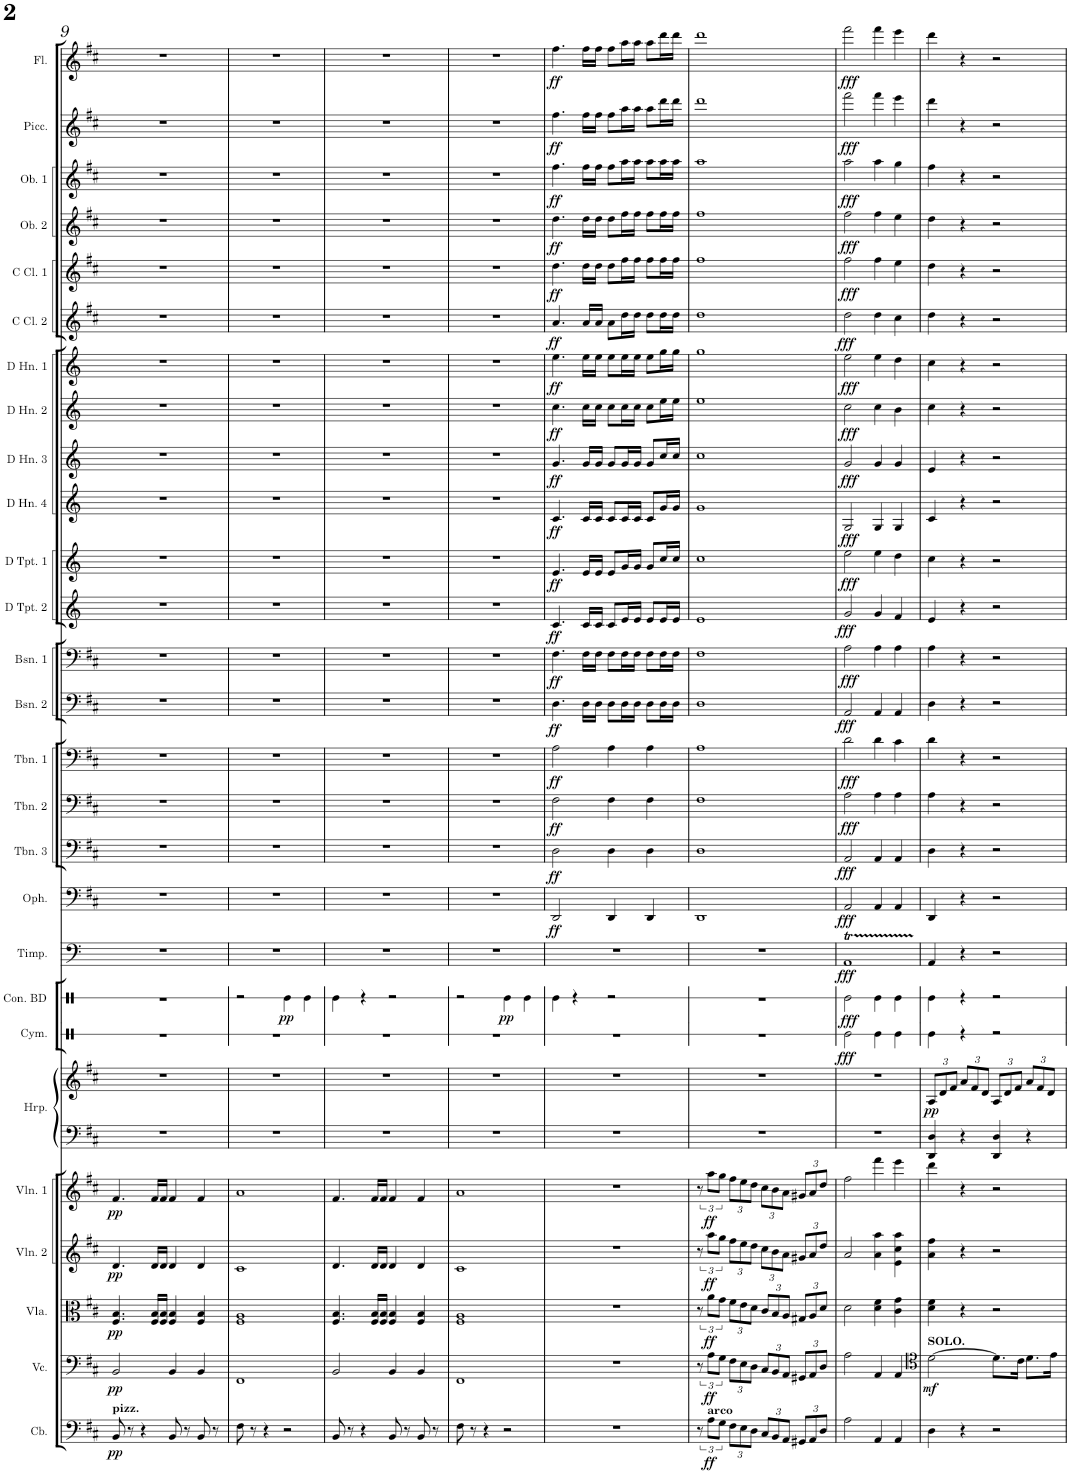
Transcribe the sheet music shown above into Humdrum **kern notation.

**kern	**dynam	**kern	**dynam	**kern	**dynam	**kern	**dynam	**kern	**dynam	**kern	**kern	**dynam	**kern	**dynam	**kern	**dynam	**kern	**dynam	**kern	**dynam	**kern	**dynam	**kern	**dynam	**kern	**dynam	**kern	**dynam	**kern	**dynam	**kern	**dynam	**kern	**dynam	**kern	**dynam	**kern	**dynam	**kern	**dynam	**kern	**dynam	**kern	**dynam	**kern	**dynam	**kern	**dynam	**kern	**dynam
*part25	*part25	*part24	*part24	*part23	*part23	*part22	*part22	*part21	*part21	*part20	*part20	*part20	*part19	*part19	*part18	*part18	*part17	*part17	*part16	*part16	*part15	*part15	*part14	*part14	*part13	*part13	*part12	*part12	*part11	*part11	*part10	*part10	*part9	*part9	*part8	*part8	*part7	*part7	*part6	*part6	*part5	*part5	*part4	*part4	*part3	*part3	*part2	*part2	*part1	*part1
*staff26	*staff26	*staff25	*staff25	*staff24	*staff24	*staff23	*staff23	*staff22	*staff22	*staff21	*staff20	*staff20/21	*staff19	*staff19	*staff18	*staff18	*staff17	*staff17	*staff16	*staff16	*staff15	*staff15	*staff14	*staff14	*staff13	*staff13	*staff12	*staff12	*staff11	*staff11	*staff10	*staff10	*staff9	*staff9	*staff8	*staff8	*staff7	*staff7	*staff6	*staff6	*staff5	*staff5	*staff4	*staff4	*staff3	*staff3	*staff2	*staff2	*staff1	*staff1
*I"Contrabass	*	*I"Violoncello	*	*I"Viola	*	*I"Violin 2	*	*I"Violin 1	*	*I"Harp	*	*	*I"Timpani	*	*I"Ophicleide	*	*I"Trombone 3	*	*I"Trombone 2	*	*I"Trombone 1	*	*I"Bassoon 2	*	*I"Bassoon 1	*	*I"D Trumpet 2	*	*I"D Trumpet 1	*	*I"Horn in D 4	*	*I"Horn in D 3	*	*I"Horn in D 2	*	*I"Horn in D 1	*	*I"C Clarinet 2	*	*I"C Clarinet 1	*	*I"Oboe 2	*	*I"Oboe 1	*	*I"Piccolo	*	*I"Flute	*
*I'Cb.	*	*I'Vc.	*	*I'Vla.	*	*I'Vln. 2	*	*I'Vln. 1	*	*I'Hrp.	*	*	*I'Timp.	*	*I'Oph.	*	*I'Tbn. 3	*	*I'Tbn. 2	*	*I'Tbn. 1	*	*I'Bsn. 2	*	*I'Bsn. 1	*	*I'D Tpt. 2	*	*I'D Tpt. 1	*	*	*	*	*	*	*	*	*	*I'C Cl. 2	*	*I'C Cl. 1	*	*I'Ob. 2	*	*I'Ob. 1	*	*I'Picc.	*	*I'Fl.	*
!!LO:PB:g=z
*clefF4	*	*clefF4	*	*clefC3	*	*clefG2	*	*clefG2	*	*clefF4	*clefG2	*	*clefF4	*	*clefF4	*	*clefF4	*	*clefF4	*	*clefF4	*	*clefF4	*	*clefF4	*	*clefG2	*	*clefG2	*	*clefG2	*	*clefG2	*	*clefG2	*	*clefG2	*	*clefG2	*	*clefG2	*	*clefG2	*	*clefG2	*	*clefG2	*	*clefG2	*
*Trd7c12	*	*	*	*	*	*	*	*	*	*	*	*	*	*	*Trd1c2	*	*	*	*	*	*	*	*	*	*	*	*Trd-1c-2	*	*Trd-1c-2	*	*Trd6c10	*	*Trd6c10	*	*Trd6c10	*	*Trd6c10	*	*Trd1c2	*	*Trd1c2	*	*	*	*	*	*Trd-7c-12	*	*	*
*k[f#c#]	*	*k[f#c#]	*	*k[f#c#]	*	*k[f#c#]	*	*k[f#c#]	*	*k[f#c#]	*k[f#c#]	*	*k[]	*	*k[f#c#]	*	*k[f#c#]	*	*k[f#c#]	*	*k[f#c#]	*	*k[f#c#]	*	*k[f#c#]	*	*k[]	*	*k[]	*	*k[]	*	*k[]	*	*k[]	*	*k[]	*	*k[f#c#]	*	*k[f#c#]	*	*k[f#c#]	*	*k[f#c#]	*	*k[f#c#]	*	*k[f#c#]	*
*M4/4	*	*M4/4	*	*M4/4	*	*M4/4	*	*M4/4	*	*M4/4	*M4/4	*	*M4/4	*	*M4/4	*	*M4/4	*	*M4/4	*	*M4/4	*	*M4/4	*	*M4/4	*	*M4/4	*	*M4/4	*	*M4/4	*	*M4/4	*	*M4/4	*	*M4/4	*	*M4/4	*	*M4/4	*	*M4/4	*	*M4/4	*	*M4/4	*	*M4/4	*
*met(c)	*	*met(c)	*	*met(c)	*	*met(c)	*	*met(c)	*	*met(c)	*met(c)	*	*met(c)	*	*met(c)	*	*met(c)	*	*met(c)	*	*met(c)	*	*met(c)	*	*met(c)	*	*met(c)	*	*met(c)	*	*met(c)	*	*met(c)	*	*met(c)	*	*met(c)	*	*met(c)	*	*met(c)	*	*met(c)	*	*met(c)	*	*met(c)	*	*met(c)	*
=9	=9	=9	=9	=9	=9	=9	=9	=9	=9	=9	=9	=9	=9	=9	=9	=9	=9	=9	=9	=9	=9	=9	=9	=9	=9	=9	=9	=9	=9	=9	=9	=9	=9	=9	=9	=9	=9	=9	=9	=9	=9	=9	=9	=9	=9	=9	=9	=9	=9	=9
!LO:TX:a:B:t=pizz.	!	!	!	!	!	!	!	!	!	!	!	!	!	!	!	!	!	!	!	!	!	!	!	!	!	!	!	!	!	!	!	!	!	!	!	!	!	!	!	!	!	!	!	!	!	!	!	!	!	!
!	!LO:DY:b	!	!LO:DY:b	!	!LO:DY:b	!	!LO:DY:b	!	!LO:DY:b	!	!	!	!	!	!	!	!	!	!	!	!	!	!	!	!	!	!	!	!	!	!	!	!	!	!	!	!	!	!	!	!	!	!	!	!	!	!	!	!	!
8BB/	pp	2BB/	pp	4.F#/ 4.B/	pp	4.d/	pp	4.f#/	pp	1r	1r	.	1r	.	1r	.	1r	.	1r	.	1r	.	1r	.	1r	.	1r	.	1r	.	1r	.	1r	.	1r	.	1r	.	1r	.	1r	.	1r	.	1r	.	1r	.	1r	.
8r	.	.	.	.	.	.	.	.	.	.	.	.	.	.	.	.	.	.	.	.	.	.	.	.	.	.	.	.	.	.	.	.	.	.	.	.	.	.	.	.	.	.	.	.	.	.	.	.	.	.
4r	.	.	.	.	.	.	.	.	.	.	.	.	.	.	.	.	.	.	.	.	.	.	.	.	.	.	.	.	.	.	.	.	.	.	.	.	.	.	.	.	.	.	.	.	.	.	.	.	.	.
.	.	.	.	16F#/ 16B/LL	.	16d/LL	.	16f#/LL	.	.	.	.	.	.	.	.	.	.	.	.	.	.	.	.	.	.	.	.	.	.	.	.	.	.	.	.	.	.	.	.	.	.	.	.	.	.	.	.	.	.
.	.	.	.	16F#/ 16B/JJ	.	16d/JJ	.	16f#/JJ	.	.	.	.	.	.	.	.	.	.	.	.	.	.	.	.	.	.	.	.	.	.	.	.	.	.	.	.	.	.	.	.	.	.	.	.	.	.	.	.	.	.
8BB/	.	4BB/	.	4F#/ 4B/	.	4d/	.	4f#/	.	.	.	.	.	.	.	.	.	.	.	.	.	.	.	.	.	.	.	.	.	.	.	.	.	.	.	.	.	.	.	.	.	.	.	.	.	.	.	.	.	.
8r	.	.	.	.	.	.	.	.	.	.	.	.	.	.	.	.	.	.	.	.	.	.	.	.	.	.	.	.	.	.	.	.	.	.	.	.	.	.	.	.	.	.	.	.	.	.	.	.	.	.
8BB/	.	4BB/	.	4F#/ 4B/	.	4d/	.	4f#/	.	.	.	.	.	.	.	.	.	.	.	.	.	.	.	.	.	.	.	.	.	.	.	.	.	.	.	.	.	.	.	.	.	.	.	.	.	.	.	.	.	.
8r	.	.	.	.	.	.	.	.	.	.	.	.	.	.	.	.	.	.	.	.	.	.	.	.	.	.	.	.	.	.	.	.	.	.	.	.	.	.	.	.	.	.	.	.	.	.	.	.	.	.
=10	=10	=10	=10	=10	=10	=10	=10	=10	=10	=10	=10	=10	=10	=10	=10	=10	=10	=10	=10	=10	=10	=10	=10	=10	=10	=10	=10	=10	=10	=10	=10	=10	=10	=10	=10	=10	=10	=10	=10	=10	=10	=10	=10	=10	=10	=10	=10	=10	=10	=10
8F#\	.	1FF#	.	1F# 1A	.	1c#	.	1a	.	1r	1r	.	1r	.	1r	.	1r	.	1r	.	1r	.	1r	.	1r	.	1r	.	1r	.	1r	.	1r	.	1r	.	1r	.	1r	.	1r	.	1r	.	1r	.	1r	.	1r	.
8r	.	.	.	.	.	.	.	.	.	.	.	.	.	.	.	.	.	.	.	.	.	.	.	.	.	.	.	.	.	.	.	.	.	.	.	.	.	.	.	.	.	.	.	.	.	.	.	.	.	.
4r	.	.	.	.	.	.	.	.	.	.	.	.	.	.	.	.	.	.	.	.	.	.	.	.	.	.	.	.	.	.	.	.	.	.	.	.	.	.	.	.	.	.	.	.	.	.	.	.	.	.
2r	.	.	.	.	.	.	.	.	.	.	.	.	.	.	.	.	.	.	.	.	.	.	.	.	.	.	.	.	.	.	.	.	.	.	.	.	.	.	.	.	.	.	.	.	.	.	.	.	.	.
=11	=11	=11	=11	=11	=11	=11	=11	=11	=11	=11	=11	=11	=11	=11	=11	=11	=11	=11	=11	=11	=11	=11	=11	=11	=11	=11	=11	=11	=11	=11	=11	=11	=11	=11	=11	=11	=11	=11	=11	=11	=11	=11	=11	=11	=11	=11	=11	=11	=11	=11
8BB/	.	2BB/	.	4.F#/ 4.B/	.	4.d/	.	4.f#/	.	1r	1r	.	1r	.	1r	.	1r	.	1r	.	1r	.	1r	.	1r	.	1r	.	1r	.	1r	.	1r	.	1r	.	1r	.	1r	.	1r	.	1r	.	1r	.	1r	.	1r	.
8r	.	.	.	.	.	.	.	.	.	.	.	.	.	.	.	.	.	.	.	.	.	.	.	.	.	.	.	.	.	.	.	.	.	.	.	.	.	.	.	.	.	.	.	.	.	.	.	.	.	.
4r	.	.	.	.	.	.	.	.	.	.	.	.	.	.	.	.	.	.	.	.	.	.	.	.	.	.	.	.	.	.	.	.	.	.	.	.	.	.	.	.	.	.	.	.	.	.	.	.	.	.
.	.	.	.	16F#/ 16B/LL	.	16d/LL	.	16f#/LL	.	.	.	.	.	.	.	.	.	.	.	.	.	.	.	.	.	.	.	.	.	.	.	.	.	.	.	.	.	.	.	.	.	.	.	.	.	.	.	.	.	.
.	.	.	.	16F#/ 16B/JJ	.	16d/JJ	.	16f#/JJ	.	.	.	.	.	.	.	.	.	.	.	.	.	.	.	.	.	.	.	.	.	.	.	.	.	.	.	.	.	.	.	.	.	.	.	.	.	.	.	.	.	.
8BB/	.	4BB/	.	4F#/ 4B/	.	4d/	.	4f#/	.	.	.	.	.	.	.	.	.	.	.	.	.	.	.	.	.	.	.	.	.	.	.	.	.	.	.	.	.	.	.	.	.	.	.	.	.	.	.	.	.	.
8r	.	.	.	.	.	.	.	.	.	.	.	.	.	.	.	.	.	.	.	.	.	.	.	.	.	.	.	.	.	.	.	.	.	.	.	.	.	.	.	.	.	.	.	.	.	.	.	.	.	.
8BB/	.	4BB/	.	4F#/ 4B/	.	4d/	.	4f#/	.	.	.	.	.	.	.	.	.	.	.	.	.	.	.	.	.	.	.	.	.	.	.	.	.	.	.	.	.	.	.	.	.	.	.	.	.	.	.	.	.	.
8r	.	.	.	.	.	.	.	.	.	.	.	.	.	.	.	.	.	.	.	.	.	.	.	.	.	.	.	.	.	.	.	.	.	.	.	.	.	.	.	.	.	.	.	.	.	.	.	.	.	.
=12	=12	=12	=12	=12	=12	=12	=12	=12	=12	=12	=12	=12	=12	=12	=12	=12	=12	=12	=12	=12	=12	=12	=12	=12	=12	=12	=12	=12	=12	=12	=12	=12	=12	=12	=12	=12	=12	=12	=12	=12	=12	=12	=12	=12	=12	=12	=12	=12	=12	=12
8F#\	.	1FF#	.	1F# 1A	.	1c#	.	1a	.	1r	1r	.	1r	.	1r	.	1r	.	1r	.	1r	.	1r	.	1r	.	1r	.	1r	.	1r	.	1r	.	1r	.	1r	.	1r	.	1r	.	1r	.	1r	.	1r	.	1r	.
8r	.	.	.	.	.	.	.	.	.	.	.	.	.	.	.	.	.	.	.	.	.	.	.	.	.	.	.	.	.	.	.	.	.	.	.	.	.	.	.	.	.	.	.	.	.	.	.	.	.	.
4r	.	.	.	.	.	.	.	.	.	.	.	.	.	.	.	.	.	.	.	.	.	.	.	.	.	.	.	.	.	.	.	.	.	.	.	.	.	.	.	.	.	.	.	.	.	.	.	.	.	.
2r	.	.	.	.	.	.	.	.	.	.	.	.	.	.	.	.	.	.	.	.	.	.	.	.	.	.	.	.	.	.	.	.	.	.	.	.	.	.	.	.	.	.	.	.	.	.	.	.	.	.
=13	=13	=13	=13	=13	=13	=13	=13	=13	=13	=13	=13	=13	=13	=13	=13	=13	=13	=13	=13	=13	=13	=13	=13	=13	=13	=13	=13	=13	=13	=13	=13	=13	=13	=13	=13	=13	=13	=13	=13	=13	=13	=13	=13	=13	=13	=13	=13	=13	=13	=13
!	!	!	!	!	!	!	!	!	!	!	!	!	!	!	!	!LO:DY:b	!	!LO:DY:b	!	!LO:DY:b	!	!LO:DY:b	!	!LO:DY:b	!	!LO:DY:b	!	!LO:DY:b	!	!LO:DY:b	!	!LO:DY:b	!	!LO:DY:b	!	!LO:DY:b	!	!LO:DY:b	!	!LO:DY:b	!	!LO:DY:b	!	!LO:DY:b	!	!LO:DY:b	!	!LO:DY:b	!	!LO:DY:b
1r	.	1r	.	1r	.	1r	.	1r	.	1r	1r	.	1r	.	2DD/	ff	2D\	ff	2F#\	ff	2A\	ff	4.D\	ff	4.F#\	ff	4.c/	ff	4.e/	ff	4.c/	ff	4.g/	ff	4.cc\	ff	4.ee\	ff	4.a/	ff	4.dd\	ff	4.dd\	ff	4.ff#\	ff	4.ff#\	ff	4.ff#\	ff
.	.	.	.	.	.	.	.	.	.	.	.	.	.	.	.	.	.	.	.	.	.	.	16D\LL	.	16F#\LL	.	16c/LL	.	16e/LL	.	16c/LL	.	16g/LL	.	16cc\LL	.	16ee\LL	.	16a/LL	.	16dd\LL	.	16dd\LL	.	16ff#\LL	.	16ff#\LL	.	16ff#\LL	.
.	.	.	.	.	.	.	.	.	.	.	.	.	.	.	.	.	.	.	.	.	.	.	16D\JJ	.	16F#\JJ	.	16c/JJ	.	16e/JJ	.	16c/JJ	.	16g/JJ	.	16cc\JJ	.	16ee\JJ	.	16a/JJ	.	16dd\JJ	.	16dd\JJ	.	16ff#\JJ	.	16ff#\JJ	.	16ff#\JJ	.
.	.	.	.	.	.	.	.	.	.	.	.	.	.	.	4DD/	.	4D\	.	4F#\	.	4A\	.	8D\L	.	8F#\L	.	8c/L	.	8e/L	.	8c/L	.	8g/L	.	8cc\L	.	8ee\L	.	8a\L	.	8dd\L	.	8dd\L	.	8ff#\L	.	8ff#\L	.	8ff#\L	.
.	.	.	.	.	.	.	.	.	.	.	.	.	.	.	.	.	.	.	.	.	.	.	16D\L	.	16F#\L	.	16e/L	.	16g/L	.	16c/L	.	16g/L	.	16cc\L	.	16ee\L	.	16dd\L	.	16ff#\L	.	16ff#\L	.	16aa\L	.	16aa\L	.	16aa\L	.
.	.	.	.	.	.	.	.	.	.	.	.	.	.	.	.	.	.	.	.	.	.	.	16D\JJ	.	16F#\JJ	.	16e/JJ	.	16g/JJ	.	16c/JJ	.	16g/JJ	.	16cc\JJ	.	16ee\JJ	.	16dd\JJ	.	16ff#\JJ	.	16ff#\JJ	.	16aa\JJ	.	16aa\JJ	.	16aa\JJ	.
.	.	.	.	.	.	.	.	.	.	.	.	.	.	.	4DD/	.	4D\	.	4F#\	.	4A\	.	8D\L	.	8F#\L	.	8e/L	.	8g/L	.	8c/L	.	8g/L	.	8cc\L	.	8ee\L	.	8dd\L	.	8ff#\L	.	8ff#\L	.	8aa\L	.	8aa\L	.	8aa\L	.
.	.	.	.	.	.	.	.	.	.	.	.	.	.	.	.	.	.	.	.	.	.	.	16D\L	.	16F#\L	.	16e/L	.	16cc/L	.	16g/L	.	16cc/L	.	16ee\L	.	16gg\L	.	16dd\L	.	16ff#\L	.	16ff#\L	.	16aa\L	.	16ddd\L	.	16ddd\L	.
.	.	.	.	.	.	.	.	.	.	.	.	.	.	.	.	.	.	.	.	.	.	.	16D\JJ	.	16F#\JJ	.	16e/JJ	.	16cc/JJ	.	16g/JJ	.	16cc/JJ	.	16ee\JJ	.	16gg\JJ	.	16dd\JJ	.	16ff#\JJ	.	16ff#\JJ	.	16aa\JJ	.	16ddd\JJ	.	16ddd\JJ	.
=14	=14	=14	=14	=14	=14	=14	=14	=14	=14	=14	=14	=14	=14	=14	=14	=14	=14	=14	=14	=14	=14	=14	=14	=14	=14	=14	=14	=14	=14	=14	=14	=14	=14	=14	=14	=14	=14	=14	=14	=14	=14	=14	=14	=14	=14	=14	=14	=14	=14	=14
12r	.	12r	.	12r	.	12r	.	12r	.	1r	1r	.	1r	.	1DD	.	1D	.	1F#	.	1A	.	1D	.	1F#	.	1e	.	1cc	.	1g	.	1cc	.	1ee	.	1gg	.	1dd	.	1ff#	.	1ff#	.	1aa	.	1ddd	.	1ddd	.
!LO:TX:a:B:t=arco	!	!	!	!	!	!	!	!	!	!	!	!	!	!	!	!	!	!	!	!	!	!	!	!	!	!	!	!	!	!	!	!	!	!	!	!	!	!	!	!	!	!	!	!	!	!	!	!	!	!
!	!LO:DY:b	!	!LO:DY:b	!	!LO:DY:b	!	!LO:DY:b	!	!LO:DY:b	!	!	!	!	!	!	!	!	!	!	!	!	!	!	!	!	!	!	!	!	!	!	!	!	!	!	!	!	!	!	!	!	!	!	!	!	!	!	!	!	!
12A\L	ff	12A\L	ff	12a\L	ff	12aa\L	ff	12aa\L	ff	.	.	.	.	.	.	.	.	.	.	.	.	.	.	.	.	.	.	.	.	.	.	.	.	.	.	.	.	.	.	.	.	.	.	.	.	.	.	.	.	.
12G\J	.	12G\J	.	12g\J	.	12gg\J	.	12gg\J	.	.	.	.	.	.	.	.	.	.	.	.	.	.	.	.	.	.	.	.	.	.	.	.	.	.	.	.	.	.	.	.	.	.	.	.	.	.	.	.	.	.
*Xbrackettup	*	*Xbrackettup	*	*Xbrackettup	*	*Xbrackettup	*	*Xbrackettup	*	*	*	*	*	*	*	*	*	*	*	*	*	*	*	*	*	*	*	*	*	*	*	*	*	*	*	*	*	*	*	*	*	*	*	*	*	*	*	*	*	*
12F#\L	.	12F#\L	.	12f#\L	.	12ff#\L	.	12ff#\L	.	.	.	.	.	.	.	.	.	.	.	.	.	.	.	.	.	.	.	.	.	.	.	.	.	.	.	.	.	.	.	.	.	.	.	.	.	.	.	.	.	.
12E\	.	12E\	.	12e\	.	12ee\	.	12ee\	.	.	.	.	.	.	.	.	.	.	.	.	.	.	.	.	.	.	.	.	.	.	.	.	.	.	.	.	.	.	.	.	.	.	.	.	.	.	.	.	.	.
12D\J	.	12D\J	.	12d\J	.	12dd\J	.	12dd\J	.	.	.	.	.	.	.	.	.	.	.	.	.	.	.	.	.	.	.	.	.	.	.	.	.	.	.	.	.	.	.	.	.	.	.	.	.	.	.	.	.	.
12C#/L	.	12C#/L	.	12c#/L	.	12cc#\L	.	12cc#\L	.	.	.	.	.	.	.	.	.	.	.	.	.	.	.	.	.	.	.	.	.	.	.	.	.	.	.	.	.	.	.	.	.	.	.	.	.	.	.	.	.	.
12BB/	.	12BB/	.	12B/	.	12b\	.	12b\	.	.	.	.	.	.	.	.	.	.	.	.	.	.	.	.	.	.	.	.	.	.	.	.	.	.	.	.	.	.	.	.	.	.	.	.	.	.	.	.	.	.
12AA/J	.	12AA/J	.	12A/J	.	12a\J	.	12a\J	.	.	.	.	.	.	.	.	.	.	.	.	.	.	.	.	.	.	.	.	.	.	.	.	.	.	.	.	.	.	.	.	.	.	.	.	.	.	.	.	.	.
12GG#X/L	.	12GG#X/L	.	12G#X/L	.	12g#X/L	.	12g#X/L	.	.	.	.	.	.	.	.	.	.	.	.	.	.	.	.	.	.	.	.	.	.	.	.	.	.	.	.	.	.	.	.	.	.	.	.	.	.	.	.	.	.
12AA/	.	12AA/	.	12A/	.	12a/	.	12a/	.	.	.	.	.	.	.	.	.	.	.	.	.	.	.	.	.	.	.	.	.	.	.	.	.	.	.	.	.	.	.	.	.	.	.	.	.	.	.	.	.	.
12D/J	.	12D/J	.	12d/J	.	12dd/J	.	12dd/J	.	.	.	.	.	.	.	.	.	.	.	.	.	.	.	.	.	.	.	.	.	.	.	.	.	.	.	.	.	.	.	.	.	.	.	.	.	.	.	.	.	.
=15	=15	=15	=15	=15	=15	=15	=15	=15	=15	=15	=15	=15	=15	=15	=15	=15	=15	=15	=15	=15	=15	=15	=15	=15	=15	=15	=15	=15	=15	=15	=15	=15	=15	=15	=15	=15	=15	=15	=15	=15	=15	=15	=15	=15	=15	=15	=15	=15	=15	=15
!	!	!	!	!	!	!	!	!	!	!	!	!	!	!LO:DY:b	!	!LO:DY:b	!	!LO:DY:b	!	!LO:DY:b	!	!LO:DY:b	!	!LO:DY:b	!	!LO:DY:b	!	!LO:DY:b	!	!LO:DY:b	!	!LO:DY:b	!	!LO:DY:b	!	!LO:DY:b	!	!LO:DY:b	!	!LO:DY:b	!	!LO:DY:b	!	!LO:DY:b	!	!LO:DY:b	!	!LO:DY:b	!	!LO:DY:b
2A\	.	2A\	.	2d\	.	2a/	.	2ff#\	.	1r	1r	.	1AAT	fff	2AA/	fff	2AA/	fff	2A\	fff	2d\	fff	2AA/	fff	2A\	fff	2g/	fff	2ee\	fff	2G/	fff	2g/	fff	2cc\	fff	2ee\	fff	2dd\	fff	2ff#\	fff	2ff#\	fff	2aa\	fff	2fff#\	fff	2fff#\	fff
4AA/	.	4AA/	.	4d\ 4f#\	.	4a\ 4aa\	.	4fff#\	.	.	.	.	.	.	4AA/	.	4AA/	.	4A\	.	4d\	.	4AA/	.	4A\	.	4g/	.	4ee\	.	4G/	.	4g/	.	4cc\	.	4ee\	.	4dd\	.	4ff#\	.	4ff#\	.	4aa\	.	4fff#\	.	4fff#\	.
4AA/	.	4AA/	.	4c#\ 4g\	.	4e\ 4cc#\ 4aa\	.	4eee\	.	.	.	.	.	.	4AA/	.	4AA/	.	4A\	.	4c#\	.	4AA/	.	4A\	.	4f/	.	4dd\	.	4G/	.	4g/	.	4b\	.	4dd\	.	4cc#\	.	4ee\	.	4ee\	.	4gg\	.	4eee\	.	4eee\	.
=16	=16	=16	=16	=16	=16	=16	=16	=16	=16	=16	=16	=16	=16	=16	=16	=16	=16	=16	=16	=16	=16	=16	=16	=16	=16	=16	=16	=16	=16	=16	=16	=16	=16	=16	=16	=16	=16	=16	=16	=16	=16	=16	=16	=16	=16	=16	=16	=16	=16	=16
*	*	*clefC4	*	*	*	*	*	*	*	*	*	*	*	*	*	*	*	*	*	*	*	*	*	*	*	*	*	*	*	*	*	*	*	*	*	*	*	*	*	*	*	*	*	*	*	*	*	*	*	*
*	*	*	*	*	*	*	*	*	*	*	*Xbrackettup	*	*	*	*	*	*	*	*	*	*	*	*	*	*	*	*	*	*	*	*	*	*	*	*	*	*	*	*	*	*	*	*	*	*	*	*	*	*	*
!	!	!LO:TX:a:B:t=SOLO.	!	!	!	!	!	!	!	!	!	!	!	!	!	!	!	!	!	!	!	!	!	!	!	!	!	!	!	!	!	!	!	!	!	!	!	!	!	!	!	!	!	!	!	!	!	!	!	!
!	!	!	!LO:DY:b	!	!	!	!	!	!	!	!	!LO:DY:b	!	!	!	!	!	!	!	!	!	!	!	!	!	!	!	!	!	!	!	!	!	!	!	!	!	!	!	!	!	!	!	!	!	!	!	!	!	!
4D\	.	[2d\	mf	4d\ 4f#\	.	4a\ 4ff#\	.	4ddd\	.	4DD/ 4D/	12A/L	pp	4AA/	.	4DD/	.	4D\	.	4A\	.	4d\	.	4D\	.	4A\	.	4e/	.	4cc\	.	4c/	.	4e/	.	4cc\	.	4cc\	.	4dd\	.	4dd\	.	4dd\	.	4ff#\	.	4ddd\	.	4ddd\	.
.	.	.	.	.	.	.	.	.	.	.	12d/	.	.	.	.	.	.	.	.	.	.	.	.	.	.	.	.	.	.	.	.	.	.	.	.	.	.	.	.	.	.	.	.	.	.	.	.	.	.	.
.	.	.	.	.	.	.	.	.	.	.	12f#/J	.	.	.	.	.	.	.	.	.	.	.	.	.	.	.	.	.	.	.	.	.	.	.	.	.	.	.	.	.	.	.	.	.	.	.	.	.	.	.
4r	.	.	.	4r	.	4r	.	4r	.	4r	12a/L	.	4r	.	4r	.	4r	.	4r	.	4r	.	4r	.	4r	.	4r	.	4r	.	4r	.	4r	.	4r	.	4r	.	4r	.	4r	.	4r	.	4r	.	4r	.	4r	.
.	.	.	.	.	.	.	.	.	.	.	12f#/	.	.	.	.	.	.	.	.	.	.	.	.	.	.	.	.	.	.	.	.	.	.	.	.	.	.	.	.	.	.	.	.	.	.	.	.	.	.	.
.	.	.	.	.	.	.	.	.	.	.	12d/J	.	.	.	.	.	.	.	.	.	.	.	.	.	.	.	.	.	.	.	.	.	.	.	.	.	.	.	.	.	.	.	.	.	.	.	.	.	.	.
2r	.	8.d\L]	.	2r	.	2r	.	2r	.	4DD/ 4D/	12A/L	.	2r	.	2r	.	2r	.	2r	.	2r	.	2r	.	2r	.	2r	.	2r	.	2r	.	2r	.	2r	.	2r	.	2r	.	2r	.	2r	.	2r	.	2r	.	2r	.
.	.	.	.	.	.	.	.	.	.	.	12d/	.	.	.	.	.	.	.	.	.	.	.	.	.	.	.	.	.	.	.	.	.	.	.	.	.	.	.	.	.	.	.	.	.	.	.	.	.	.	.
.	.	.	.	.	.	.	.	.	.	.	12f#/J	.	.	.	.	.	.	.	.	.	.	.	.	.	.	.	.	.	.	.	.	.	.	.	.	.	.	.	.	.	.	.	.	.	.	.	.	.	.	.
.	.	16c#\Jk	.	.	.	.	.	.	.	.	.	.	.	.	.	.	.	.	.	.	.	.	.	.	.	.	.	.	.	.	.	.	.	.	.	.	.	.	.	.	.	.	.	.	.	.	.	.	.	.
.	.	8.d\L	.	.	.	.	.	.	.	4r	12a/L	.	.	.	.	.	.	.	.	.	.	.	.	.	.	.	.	.	.	.	.	.	.	.	.	.	.	.	.	.	.	.	.	.	.	.	.	.	.	.
.	.	.	.	.	.	.	.	.	.	.	12f#/	.	.	.	.	.	.	.	.	.	.	.	.	.	.	.	.	.	.	.	.	.	.	.	.	.	.	.	.	.	.	.	.	.	.	.	.	.	.	.
.	.	.	.	.	.	.	.	.	.	.	12d/J	.	.	.	.	.	.	.	.	.	.	.	.	.	.	.	.	.	.	.	.	.	.	.	.	.	.	.	.	.	.	.	.	.	.	.	.	.	.	.
.	.	16e\Jk	.	.	.	.	.	.	.	.	.	.	.	.	.	.	.	.	.	.	.	.	.	.	.	.	.	.	.	.	.	.	.	.	.	.	.	.	.	.	.	.	.	.	.	.	.	.	.	.
=	=	=	=	=	=	=	=	=	=	=	=	=	=	=	=	=	=	=	=	=	=	=	=	=	=	=	=	=	=	=	=	=	=	=	=	=	=	=	=	=	=	=	=	=	=	=	=	=	=	=
*-	*-	*-	*-	*-	*-	*-	*-	*-	*-	*-	*-	*-	*-	*-	*-	*-	*-	*-	*-	*-	*-	*-	*-	*-	*-	*-	*-	*-	*-	*-	*-	*-	*-	*-	*-	*-	*-	*-	*-	*-	*-	*-	*-	*-	*-	*-	*-	*-	*-	*-
